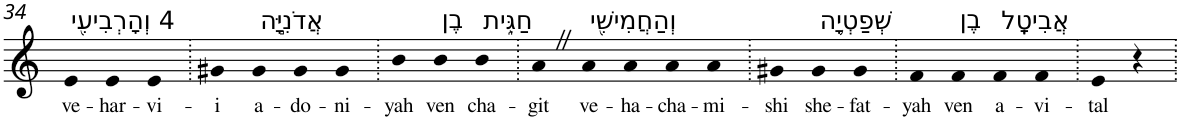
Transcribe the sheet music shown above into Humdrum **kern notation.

**kern	**text
*part1	*part1
*staff1	*staff1
*I"Piano	*
*I'Pno	*
!!LO:PB:g=z
*clefG2	*
*k[]	*
=34	=34
!LO:TX:a:t=4 וְהָרְבִיעִ֖י	!
!	!LO:LY:b
4e	ve-
!	!LO:LY:b
4e	-har-
!	!LO:LY:b
4e	-vi-
=35.	=35.
!	!LO:LY:b
4g#X	-i
!LO:TX:a:t=אֲדֹנִיָּ֣ה	!
!	!LO:LY:b
4g#	a-
!	!LO:LY:b
4g#	-do-
!	!LO:LY:b
4g#	-ni-
=36.	=36.
!	!LO:LY:b
4b	-yah
!LO:TX:a:t=בֶן	!
!	!LO:LY:b
4b	ven
!LO:TX:a:t=חַגִּ֑ית	!
!	!LO:LY:b
4b	cha-
=37.	=37.
!	!LO:LY:b
4aZ	-git
!LO:TX:a:t=וְהַחֲמִישִׁ֖י	!
!	!LO:LY:b
4a	ve-
!	!LO:LY:b
4a	-ha-
!	!LO:LY:b
4a	-cha-
!	!LO:LY:b
4a	-mi-
=38.	=38.
!	!LO:LY:b
4g#X	-shi
!LO:TX:a:t=שְׁפַטְיָ֥ה	!
!	!LO:LY:b
4g#	she-
!	!LO:LY:b
4g#	-fat-
=39.	=39.
!	!LO:LY:b
4f	-yah
!LO:TX:a:t=בֶן	!
!	!LO:LY:b
4f	ven
!LO:TX:a:t=אֲבִיטָֽל	!
!	!LO:LY:b
4f	a-
!	!LO:LY:b
4f	-vi-
=40.	=40.
!	!LO:LY:b
4e	-tal
4r	.
=.	=.
*-	*-
